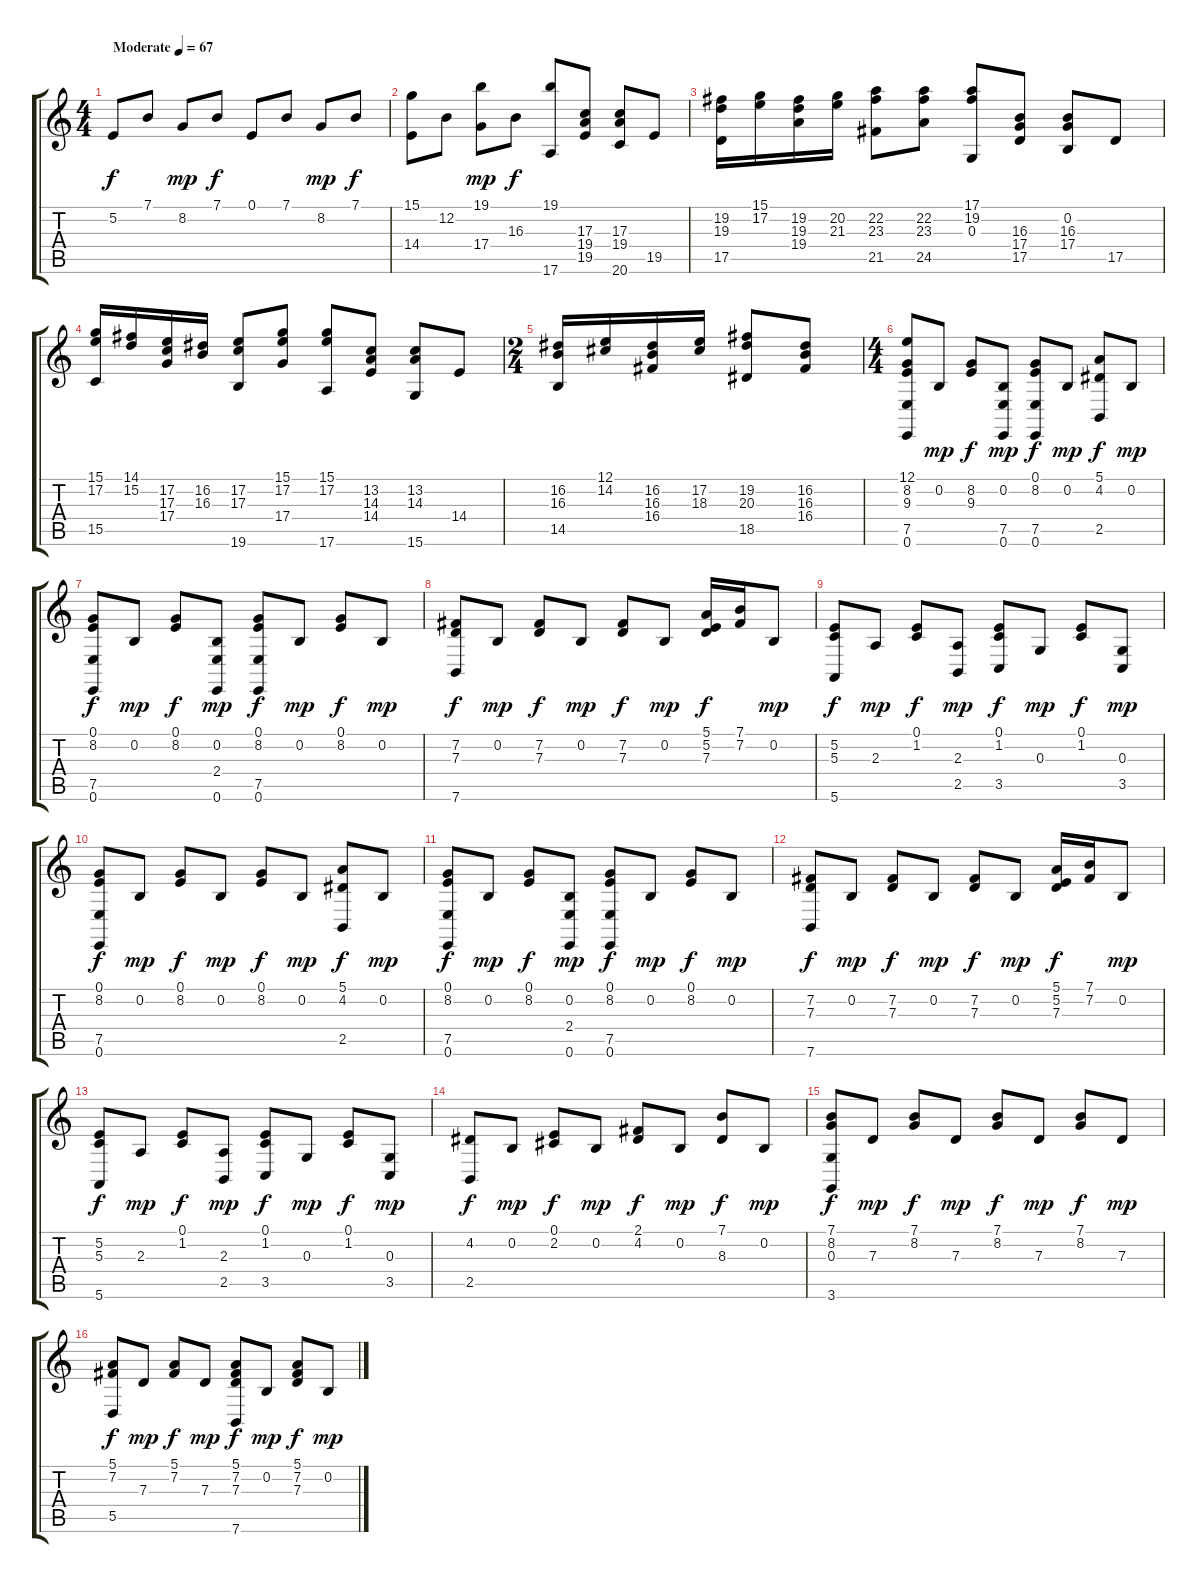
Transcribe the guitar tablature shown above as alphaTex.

\track "" {instrument acousticgrandpiano}
\staff {score tabs}
\tuning (E4 B3 G3 D3 A2 E2) {hide}
\ts (4 4)
\tempo (67 "Moderate")
\clef g2
\ks c
5.2.8{dy f instrument acousticgrandpiano} 7.1.8 8.2.8{dy mp} 7.1.8{dy f} 0.1.8 7.1.8 8.2.8{dy mp} 7.1.8{dy f} |
(15.1 14.4).8 12.2.8 (19.1 17.4).8{dy mp} 16.3.8{dy f} (19.1 17.6).8 (17.3 19.4 19.5).8 (17.3 19.4 20.6).8 19.5.8 |
(19.2 19.3 17.5).16 (15.1 17.2).16 (19.2 19.3 19.4).16 (20.2 21.3).16 (22.2 23.3 21.5).8 (22.2 23.3 24.5).8 (17.1 19.2 0.3).8 (16.3 17.4 17.5).8 (0.2 16.3 17.4).8 17.5.8 |
(15.1 17.2 15.5).16 (14.1 15.2).16 (17.2 17.3 17.4).16 (16.2 16.3).16 (17.2 17.3 19.6).8 (15.1 17.2 17.4).8 (15.1 17.2 17.6).8 (13.2 14.3 14.4).8 (13.2 14.3 15.6).8 14.4.8 |
\ts (2 4)
(16.2 16.3 14.5).16 (12.1 14.2).16 (16.2 16.3 16.4).16 (17.2 18.3).16 (19.2 20.3 18.5).8 (16.2 16.3 16.4).8 |
\ts (4 4)
(12.1 8.2 9.3 7.5 0.6).8 0.2.8{dy mp} (8.2 9.3).8{dy f} (0.2 7.5 0.6).8{dy mp} (0.1 8.2 7.5 0.6).8{dy f} 0.2.8{dy mp} (5.1 4.2 2.5).8{dy f} 0.2.8{dy mp} |
(0.1 8.2 7.5 0.6).8{dy f} 0.2.8{dy mp} (0.1 8.2).8{dy f} (0.2 2.4 0.6).8{dy mp} (0.1 8.2 7.5 0.6).8{dy f} 0.2.8{dy mp} (0.1 8.2).8{dy f} 0.2.8{dy mp} |
(7.2 7.3 7.6).8{dy f} 0.2.8{dy mp} (7.2 7.3).8{dy f} 0.2.8{dy mp} (7.2 7.3).8{dy f} 0.2.8{dy mp} (5.1 5.2 7.3).16{dy f} (7.1 7.2).16 0.2.8{dy mp} |
(5.2 5.3 5.6).8{dy f} 2.3.8{dy mp} (0.1 1.2).8{dy f} (2.3 2.5).8{dy mp} (0.1 1.2 3.5).8{dy f} 0.3.8{dy mp} (0.1 1.2).8{dy f} (0.3 3.5).8{dy mp} |
(0.1 8.2 7.5 0.6).8{dy f} 0.2.8{dy mp} (0.1 8.2).8{dy f} 0.2.8{dy mp} (0.1 8.2).8{dy f} 0.2.8{dy mp} (5.1 4.2 2.5).8{dy f} 0.2.8{dy mp} |
(0.1 8.2 7.5 0.6).8{dy f} 0.2.8{dy mp} (0.1 8.2).8{dy f} (0.2 2.4 0.6).8{dy mp} (0.1 8.2 7.5 0.6).8{dy f} 0.2.8{dy mp} (0.1 8.2).8{dy f} 0.2.8{dy mp} |
(7.2 7.3 7.6).8{dy f} 0.2.8{dy mp} (7.2 7.3).8{dy f} 0.2.8{dy mp} (7.2 7.3).8{dy f} 0.2.8{dy mp} (5.1 5.2 7.3).16{dy f} (7.1 7.2).16 0.2.8{dy mp} |
(5.2 5.3 5.6).8{dy f} 2.3.8{dy mp} (0.1 1.2).8{dy f} (2.3 2.5).8{dy mp} (0.1 1.2 3.5).8{dy f} 0.3.8{dy mp} (0.1 1.2).8{dy f} (0.3 3.5).8{dy mp} |
(4.2 2.5).8{dy f} 0.2.8{dy mp} (0.1 2.2).8{dy f} 0.2.8{dy mp} (2.1 4.2).8{dy f} 0.2.8{dy mp} (7.1 8.3).8{dy f} 0.2.8{dy mp} |
(7.1 8.2 0.3 3.6).8{dy f} 7.3.8{dy mp} (7.1 8.2).8{dy f} 7.3.8{dy mp} (7.1 8.2).8{dy f} 7.3.8{dy mp} (7.1 8.2).8{dy f} 7.3.8{dy mp} |
(5.1 7.2 5.5).8{dy f} 7.3.8{dy mp} (5.1 7.2).8{dy f} 7.3.8{dy mp} (5.1 7.2 7.3 7.6).8{dy f} 0.2.8{dy mp} (5.1 7.2 7.3).8{dy f} 0.2.8{dy mp}
